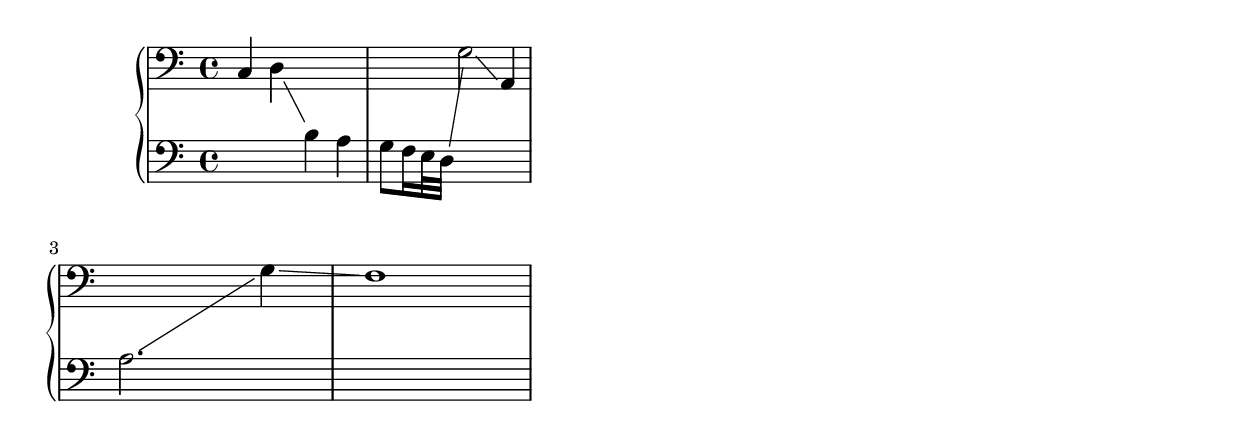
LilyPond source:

\version "1.9.2"

\header {
texidoc = "Note head lines (e.g. glissando)
run between centers of the note heads."
}

su = \notes{ \translator Staff = up}
sd = \notes{ \translator Staff = down}

\score {
    \context PianoStaff
        \notes <
	\context Staff = up   {
            \property PianoStaff.connectArpeggios = ##t
	    \showStaffSwitch
	    \clef F
	    c4 d \sd b a g8 f16 e32 d \su g2 \glissando a,4 \sd \break a2. \su g4 \glissando f1
	}
	\context Staff = down {
	    \clef F s1*4
	}
    >
\paper {
    linewidth = 8.0 \cm
}
}


